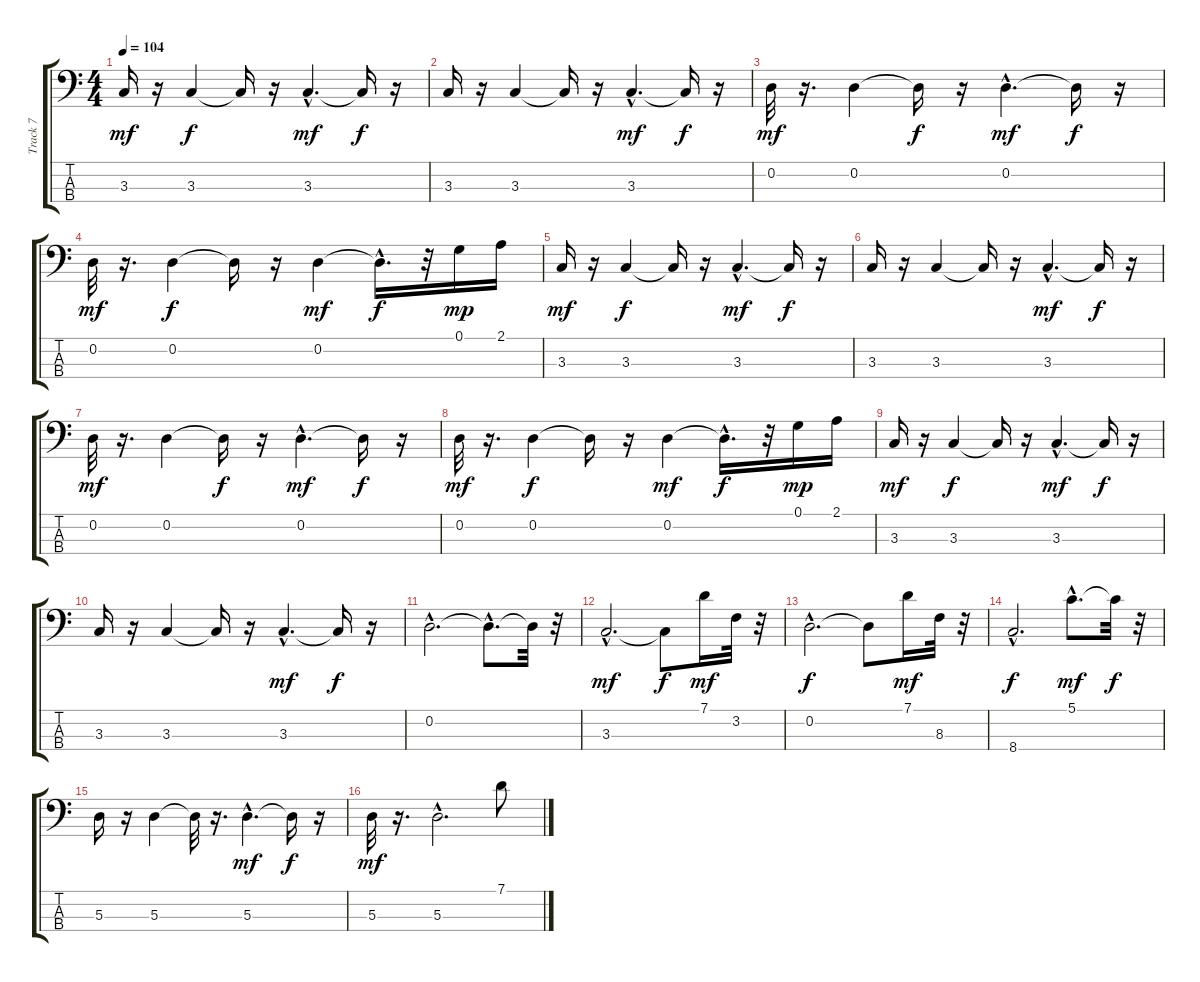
\track ("Track 7" "Track 7") {instrument fretlessbass}
\staff {score tabs}
\tuning (G2 D2 A1 E1) {hide}
\ts (4 4)
\tempo 104
\clef f4
\ks c
3.3.16{dy mf} r.16 3.3.4{dy f} 3.3{t}.16 r.16 3.3{hac}.4{d dy mf} 3.3{t}.16{dy f} r.16 |
3.3.16 r.16 3.3.4 3.3{t}.16 r.16 3.3{hac}.4{d dy mf} 3.3{t}.16{dy f} r.16 |
0.2.32{dy mf} r.16{d} 0.2.4 0.2{t}.16{dy f} r.16 0.2{hac}.4{d dy mf} 0.2{t}.16{dy f} r.16 |
0.2.32{dy mf} r.16{d} 0.2.4{dy f} 0.2{t}.16 r.16 0.2.4{dy mf} 0.2{hac t}.16{d dy f} r.32 0.1.16{dy mp} 2.1.16 |
3.3.16{dy mf} r.16 3.3.4{dy f} 3.3{t}.16 r.16 3.3{hac}.4{d dy mf} 3.3{t}.16{dy f} r.16 |
3.3.16 r.16 3.3.4 3.3{t}.16 r.16 3.3{hac}.4{d dy mf} 3.3{t}.16{dy f} r.16 |
0.2.32{dy mf} r.16{d} 0.2.4 0.2{t}.16{dy f} r.16 0.2{hac}.4{d dy mf} 0.2{t}.16{dy f} r.16 |
0.2.32{dy mf} r.16{d} 0.2.4{dy f} 0.2{t}.16 r.16 0.2.4{dy mf} 0.2{hac t}.16{d dy f} r.32 0.1.16{dy mp} 2.1.16 |
3.3.16{dy mf} r.16 3.3.4{dy f} 3.3{t}.16 r.16 3.3{hac}.4{d dy mf} 3.3{t}.16{dy f} r.16 |
3.3.16 r.16 3.3.4 3.3{t}.16 r.16 3.3{hac}.4{d dy mf} 3.3{t}.16{dy f} r.16 |
0.2{hac}.2{d instrument fretlessbass} 0.2{hac t}.8{d} 0.2{t}.32 r.32 |
3.3{hac}.2{d dy mf} 3.3{t}.8{dy f} 7.1.16{dy mf} 3.2.32 r.32 |
0.2{hac}.2{d dy f} 0.2{t}.8 7.1.16{dy mf} 8.3.32 r.32 |
8.4{hac}.2{d dy f} 5.1{hac}.8{d dy mf} 5.1{t}.32{dy f} r.32 |
5.3.16 r.16 5.3.4 5.3{t}.32 r.16{d} 5.3{hac}.4{d dy mf} 5.3{t}.16{dy f} r.16 |
5.3.32{dy mf} r.16{d} 5.3{hac}.2{d} 7.1.8
